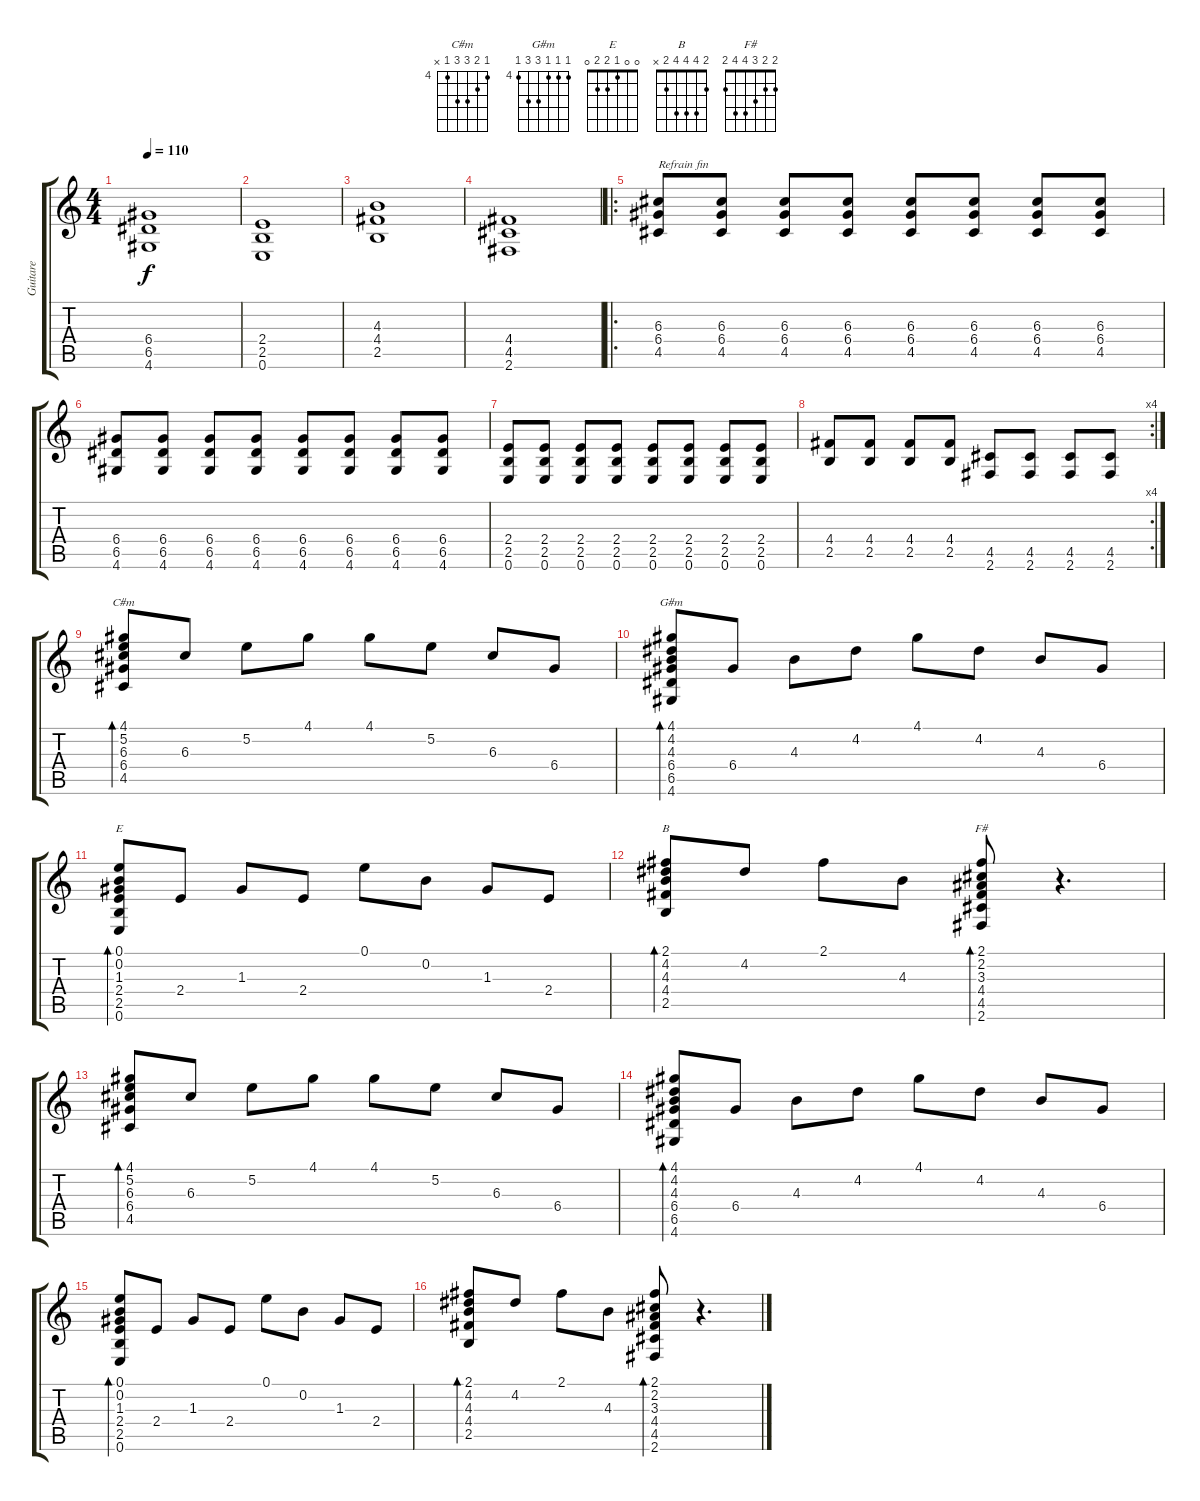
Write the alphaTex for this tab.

\track ("Guitare" "Guitare") {instrument distortionguitar}
\staff {score tabs}
\tuning (E4 B3 G3 D3 A2 E2) {hide}
\chord ("C#m" 4 5 6 6 4 x) {firstfret 4}
\chord ("G#m" 4 4 4 6 6 4) {firstfret 4}
\chord ("E" 0 0 1 2 2 0)
\chord ("B" 2 4 4 4 2 x)
\chord ("F#" 2 2 3 4 4 2)
\ts (4 4)
\tempo 110
\clef g2
\ks c
(6.4 6.5 4.6).1{dy f} |
(2.4 2.5 0.6).1 |
(4.3 4.4 2.5).1 |
(4.4 4.5 2.6).1 |
\ro
(6.3 6.4 4.5).8{txt "Refrain fin"} (6.3 6.4 4.5).8 (6.3 6.4 4.5).8 (6.3 6.4 4.5).8 (6.3 6.4 4.5).8 (6.3 6.4 4.5).8 (6.3 6.4 4.5).8 (6.3 6.4 4.5).8 |
(6.4 6.5 4.6).8 (6.4 6.5 4.6).8 (6.4 6.5 4.6).8 (6.4 6.5 4.6).8 (6.4 6.5 4.6).8 (6.4 6.5 4.6).8 (6.4 6.5 4.6).8 (6.4 6.5 4.6).8 |
(2.4 2.5 0.6).8 (2.4 2.5 0.6).8 (2.4 2.5 0.6).8 (2.4 2.5 0.6).8 (2.4 2.5 0.6).8 (2.4 2.5 0.6).8 (2.4 2.5 0.6).8 (2.4 2.5 0.6).8 |
\rc 4
(4.4 2.5).8 (4.4 2.5).8 (4.4 2.5).8 (4.4 2.5).8 (4.5 2.6).8 (4.5 2.6).8 (4.5 2.6).8 (4.5 2.6).8 |
(4.1 5.2 6.3 6.4 4.5).8{bd 60 ch "C#m"} 6.3.8 5.2.8 4.1.8 4.1.8 5.2.8 6.3.8 6.4.8 |
(4.1 4.2 4.3 6.4 6.5 4.6).8{bd 60 ch "G#m"} 6.4.8 4.3.8 4.2.8 4.1.8 4.2.8 4.3.8 6.4.8 |
(0.1 0.2 1.3 2.4 2.5 0.6).8{bd 60 ch "E"} 2.4.8 1.3.8 2.4.8 0.1.8 0.2.8 1.3.8 2.4.8 |
(2.1 4.2 4.3 4.4 2.5).8{bd 60 ch "B"} 4.2.8 2.1.8 4.3.8 (2.1 2.2 3.3 4.4 4.5 2.6).8{bd 60 ch "F#"} r.4{d} |
(4.1 5.2 6.3 6.4 4.5).8{bd 60} 6.3.8 5.2.8 4.1.8 4.1.8 5.2.8 6.3.8 6.4.8 |
(4.1 4.2 4.3 6.4 6.5 4.6).8{bd 60} 6.4.8 4.3.8 4.2.8 4.1.8 4.2.8 4.3.8 6.4.8 |
(0.1 0.2 1.3 2.4 2.5 0.6).8{bd 60} 2.4.8 1.3.8 2.4.8 0.1.8 0.2.8 1.3.8 2.4.8 |
(2.1 4.2 4.3 4.4 2.5).8{bd 60} 4.2.8 2.1.8 4.3.8 (2.1 2.2 3.3 4.4 4.5 2.6).8{bd 60} r.4{d}
